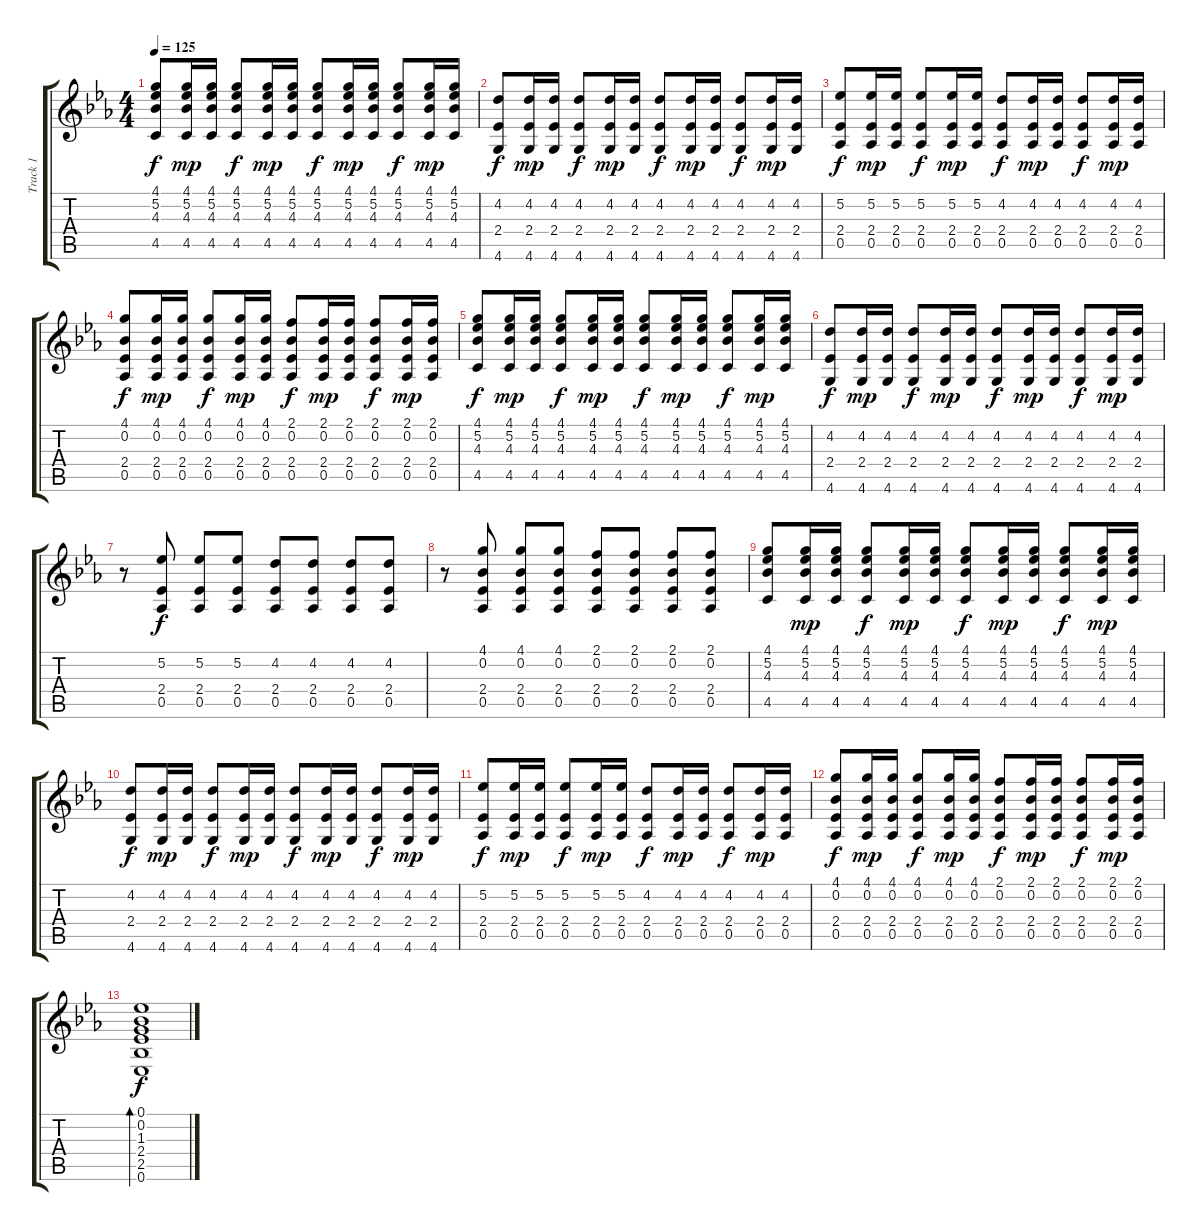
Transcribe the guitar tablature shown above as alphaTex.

\track ("Track 1" "Track 1") {instrument acousticguitarsteel}
\staff {score tabs}
\tuning (Eb4 Bb3 Gb3 Db3 Ab2 Eb2) {hide}
\ts (4 4)
\tempo 125
\clef g2
\ks eb
(4.1 5.2 4.3 4.5).8{dy f} (4.1 5.2 4.3 4.5).16{dy mp} (4.1 5.2 4.3 4.5).16 (4.1 5.2 4.3 4.5).8{dy f} (4.1 5.2 4.3 4.5).16{dy mp} (4.1 5.2 4.3 4.5).16 (4.1 5.2 4.3 4.5).8{dy f} (4.1 5.2 4.3 4.5).16{dy mp} (4.1 5.2 4.3 4.5).16 (4.1 5.2 4.3 4.5).8{dy f} (4.1 5.2 4.3 4.5).16{dy mp} (4.1 5.2 4.3 4.5).16 |
(4.2 2.4 4.6).8{dy f} (4.2 2.4 4.6).16{dy mp} (4.2 2.4 4.6).16 (4.2 2.4 4.6).8{dy f} (4.2 2.4 4.6).16{dy mp} (4.2 2.4 4.6).16 (4.2 2.4 4.6).8{dy f} (4.2 2.4 4.6).16{dy mp} (4.2 2.4 4.6).16 (4.2 2.4 4.6).8{dy f} (4.2 2.4 4.6).16{dy mp} (4.2 2.4 4.6).16 |
(5.2 2.4 0.5).8{dy f} (5.2 2.4 0.5).16{dy mp} (5.2 2.4 0.5).16 (5.2 2.4 0.5).8{dy f} (5.2 2.4 0.5).16{dy mp} (5.2 2.4 0.5).16 (4.2 2.4 0.5).8{dy f} (4.2 2.4 0.5).16{dy mp} (4.2 2.4 0.5).16 (4.2 2.4 0.5).8{dy f} (4.2 2.4 0.5).16{dy mp} (4.2 2.4 0.5).16 |
(4.1 0.2 2.4 0.5).8{dy f} (4.1 0.2 2.4 0.5).16{dy mp} (4.1 0.2 2.4 0.5).16 (4.1 0.2 2.4 0.5).8{dy f} (4.1 0.2 2.4 0.5).16{dy mp} (4.1 0.2 2.4 0.5).16 (2.1 0.2 2.4 0.5).8{dy f} (2.1 0.2 2.4 0.5).16{dy mp} (2.1 0.2 2.4 0.5).16 (2.1 0.2 2.4 0.5).8{dy f} (2.1 0.2 2.4 0.5).16{dy mp} (2.1 0.2 2.4 0.5).16 |
(4.1 5.2 4.3 4.5).8{dy f} (4.1 5.2 4.3 4.5).16{dy mp} (4.1 5.2 4.3 4.5).16 (4.1 5.2 4.3 4.5).8{dy f} (4.1 5.2 4.3 4.5).16{dy mp} (4.1 5.2 4.3 4.5).16 (4.1 5.2 4.3 4.5).8{dy f} (4.1 5.2 4.3 4.5).16{dy mp} (4.1 5.2 4.3 4.5).16 (4.1 5.2 4.3 4.5).8{dy f} (4.1 5.2 4.3 4.5).16{dy mp} (4.1 5.2 4.3 4.5).16 |
(4.2 2.4 4.6).8{dy f} (4.2 2.4 4.6).16{dy mp} (4.2 2.4 4.6).16 (4.2 2.4 4.6).8{dy f} (4.2 2.4 4.6).16{dy mp} (4.2 2.4 4.6).16 (4.2 2.4 4.6).8{dy f} (4.2 2.4 4.6).16{dy mp} (4.2 2.4 4.6).16 (4.2 2.4 4.6).8{dy f} (4.2 2.4 4.6).16{dy mp} (4.2 2.4 4.6).16 |
r.8 (5.2 2.4 0.5).8{dy f} (5.2 2.4 0.5).8 (5.2 2.4 0.5).8 (4.2 2.4 0.5).8 (4.2 2.4 0.5).8 (4.2 2.4 0.5).8 (4.2 2.4 0.5).8 |
r.8 (4.1 0.2 2.4 0.5).8 (4.1 0.2 2.4 0.5).8 (4.1 0.2 2.4 0.5).8 (2.1 0.2 2.4 0.5).8 (2.1 0.2 2.4 0.5).8 (2.1 0.2 2.4 0.5).8 (2.1 0.2 2.4 0.5).8 |
(4.1 5.2 4.3 4.5).8 (4.1 5.2 4.3 4.5).16{dy mp} (4.1 5.2 4.3 4.5).16 (4.1 5.2 4.3 4.5).8{dy f} (4.1 5.2 4.3 4.5).16{dy mp} (4.1 5.2 4.3 4.5).16 (4.1 5.2 4.3 4.5).8{dy f} (4.1 5.2 4.3 4.5).16{dy mp} (4.1 5.2 4.3 4.5).16 (4.1 5.2 4.3 4.5).8{dy f} (4.1 5.2 4.3 4.5).16{dy mp} (4.1 5.2 4.3 4.5).16 |
(4.2 2.4 4.6).8{dy f} (4.2 2.4 4.6).16{dy mp} (4.2 2.4 4.6).16 (4.2 2.4 4.6).8{dy f} (4.2 2.4 4.6).16{dy mp} (4.2 2.4 4.6).16 (4.2 2.4 4.6).8{dy f} (4.2 2.4 4.6).16{dy mp} (4.2 2.4 4.6).16 (4.2 2.4 4.6).8{dy f} (4.2 2.4 4.6).16{dy mp} (4.2 2.4 4.6).16 |
(5.2 2.4 0.5).8{dy f} (5.2 2.4 0.5).16{dy mp} (5.2 2.4 0.5).16 (5.2 2.4 0.5).8{dy f} (5.2 2.4 0.5).16{dy mp} (5.2 2.4 0.5).16 (4.2 2.4 0.5).8{dy f} (4.2 2.4 0.5).16{dy mp} (4.2 2.4 0.5).16 (4.2 2.4 0.5).8{dy f} (4.2 2.4 0.5).16{dy mp} (4.2 2.4 0.5).16 |
(4.1 0.2 2.4 0.5).8{dy f} (4.1 0.2 2.4 0.5).16{dy mp} (4.1 0.2 2.4 0.5).16 (4.1 0.2 2.4 0.5).8{dy f} (4.1 0.2 2.4 0.5).16{dy mp} (4.1 0.2 2.4 0.5).16 (2.1 0.2 2.4 0.5).8{dy f} (2.1 0.2 2.4 0.5).16{dy mp} (2.1 0.2 2.4 0.5).16 (2.1 0.2 2.4 0.5).8{dy f} (2.1 0.2 2.4 0.5).16{dy mp} (2.1 0.2 2.4 0.5).16 |
(0.1 0.2 1.3 2.4 2.5 0.6).1{bd 240 dy f}
